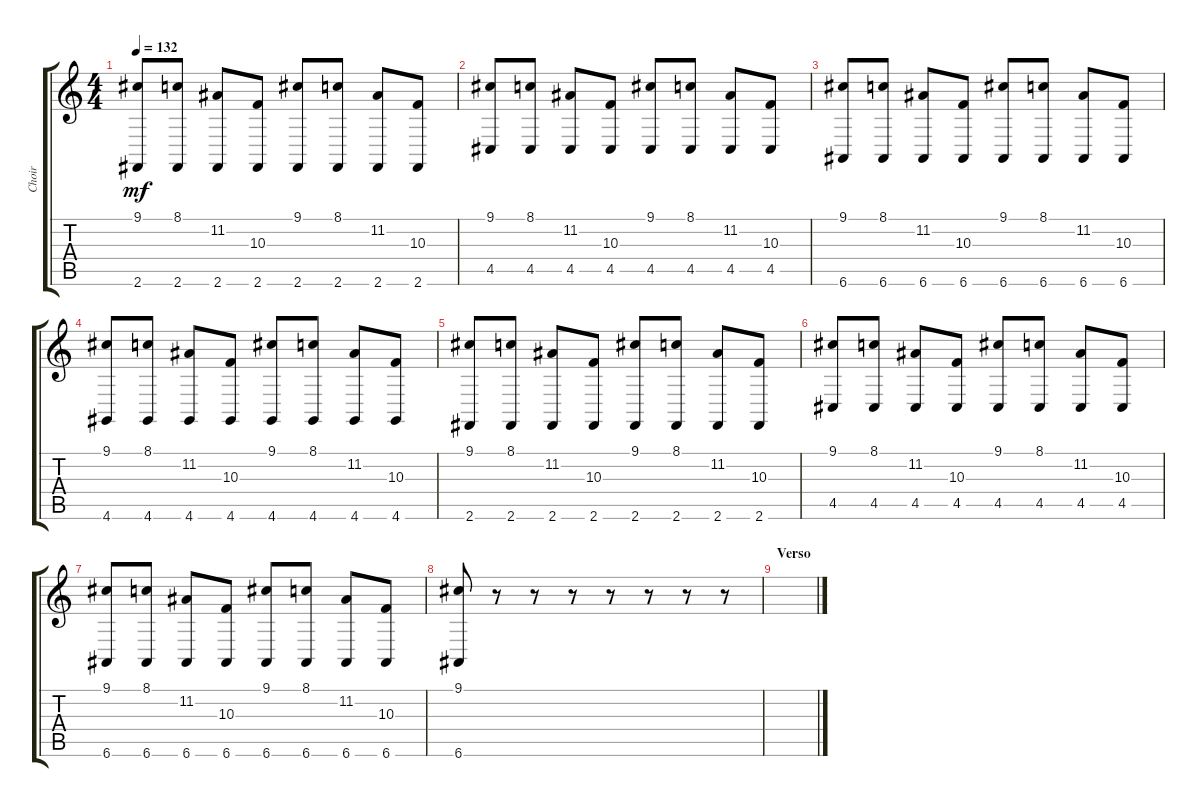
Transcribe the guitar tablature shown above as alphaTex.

\track ("Choir" "Choir") {instrument choiraahs}
\staff {score tabs}
\tuning (E4 B3 G3 D3 A2 E2) {hide}
\ts (4 4)
\tempo 132
\clef g2
\ks c
(9.1 2.6).8{dy mf instrument choiraahs} (8.1 2.6).8 (11.2 2.6).8 (10.3 2.6).8 (9.1 2.6).8 (8.1 2.6).8 (11.2 2.6).8 (10.3 2.6).8 |
(9.1 4.5).8 (8.1 4.5).8 (11.2 4.5).8 (10.3 4.5).8 (9.1 4.5).8 (8.1 4.5).8 (11.2 4.5).8 (10.3 4.5).8 |
(9.1 6.6).8 (8.1 6.6).8 (11.2 6.6).8 (10.3 6.6).8 (9.1 6.6).8 (8.1 6.6).8 (11.2 6.6).8 (10.3 6.6).8 |
(9.1 4.6).8 (8.1 4.6).8 (11.2 4.6).8 (10.3 4.6).8 (9.1 4.6).8 (8.1 4.6).8 (11.2 4.6).8 (10.3 4.6).8 |
(9.1 2.6).8 (8.1 2.6).8 (11.2 2.6).8 (10.3 2.6).8 (9.1 2.6).8 (8.1 2.6).8 (11.2 2.6).8 (10.3 2.6).8 |
(9.1 4.5).8 (8.1 4.5).8 (11.2 4.5).8 (10.3 4.5).8 (9.1 4.5).8 (8.1 4.5).8 (11.2 4.5).8 (10.3 4.5).8 |
(9.1 6.6).8 (8.1 6.6).8 (11.2 6.6).8 (10.3 6.6).8 (9.1 6.6).8 (8.1 6.6).8 (11.2 6.6).8 (10.3 6.6).8 |
(9.1 6.6).8 r.8 r.8 r.8 r.8 r.8 r.8 r.8 |
\section ("" "Verso")
